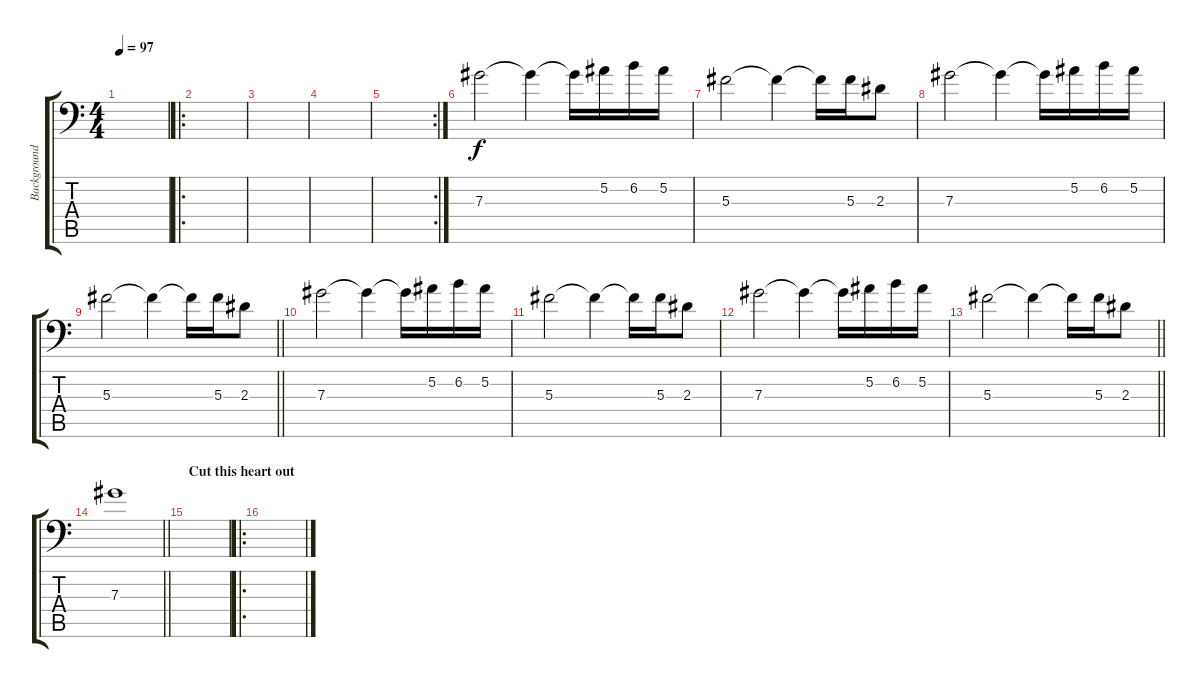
\track ("Background Melodies" "Background") {instrument distortionguitar}
\staff {score tabs}
\tuning (Bb3 F3 Db3 Ab2 Eb2 Ab1) {hide}
\ts (4 4)
\tempo 97
\clef f4
\ks c
|
\ro
|
|
|
\rc 2
|
7.3.2 7.3{t}.4 7.3{t}.16 5.2.16 6.2.16 5.2.16 |
5.3.2 5.3{t}.4 5.3{t}.16 5.3.16 2.3.8 |
7.3.2 7.3{t}.4 7.3{t}.16 5.2.16 6.2.16 5.2.16 |
\barLineRight lightlight
5.3.2 5.3{t}.4 5.3{t}.16 5.3.16 2.3.8 |
\section ("" "")
7.3.2 7.3{t}.4 7.3{t}.16 5.2.16 6.2.16 5.2.16 |
5.3.2 5.3{t}.4 5.3{t}.16 5.3.16 2.3.8 |
7.3.2 7.3{t}.4 7.3{t}.16 5.2.16 6.2.16 5.2.16 |
\barLineRight lightlight
5.3.2 5.3{t}.4 5.3{t}.16 5.3.16 2.3.8 |
\barLineRight lightlight
7.3.1 |
\section ("" "Cut this heart out")
|
\ro
